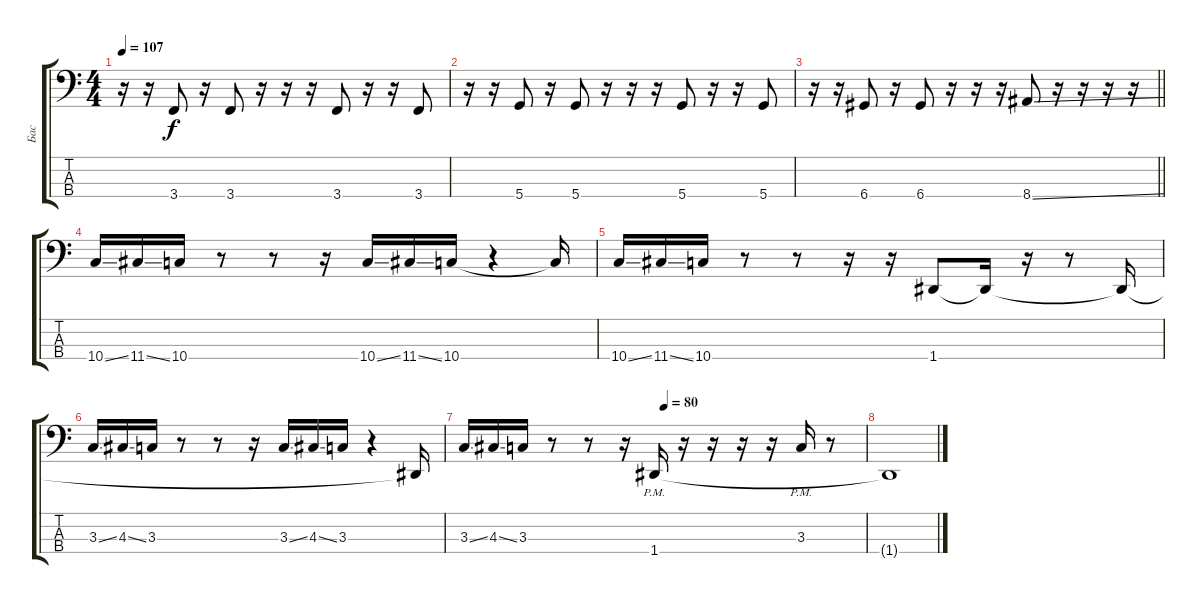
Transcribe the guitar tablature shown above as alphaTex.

\track ("Бас" "Бас") {instrument electricbassfinger}
\staff {score tabs}
\tuning (G2 D2 A1 D1) {hide}
\ts (4 4)
\tempo 107
\clef f4
\ks c
r.16{dy f} r.16 3.4.8 r.16 3.4.8 r.16 r.16 r.16 3.4.8 r.16 r.16 3.4.8 |
r.16 r.16 5.4.8 r.16 5.4.8 r.16 r.16 r.16 5.4.8 r.16 r.16 5.4.8 |
\barLineRight lightlight
r.16 r.16 6.4.8 r.16 6.4.8 r.16 r.16 r.16 8.4{ss}.8 r.16 r.16 r.16 r.16 |
10.4{ss}.16 11.4{ss}.16 10.4.16 r.8 r.8 r.16 10.4{ss}.16 11.4{ss}.16 10.4.16 r.4 10.4{t}.16 |
10.4{ss}.16 11.4{ss}.16 10.4.16 r.8 r.8 r.16 r.16 1.4.8 1.4{t}.16 r.16 r.8 1.4{t}.16 |
3.3{ss}.16 4.3{ss}.16 3.3.16 r.8 r.8 r.16 3.3{ss}.16 4.3{ss}.16 3.3.16 r.4 1.4{t}.16 |
\tempo (80 0.5)
3.3{ss}.16 4.3{ss}.16 3.3.16 r.8 r.8 r.16 1.4{pm}.16 r.16 r.16 r.16 r.16 3.3{pm}.16 r.8 |
1.4{t}.1
